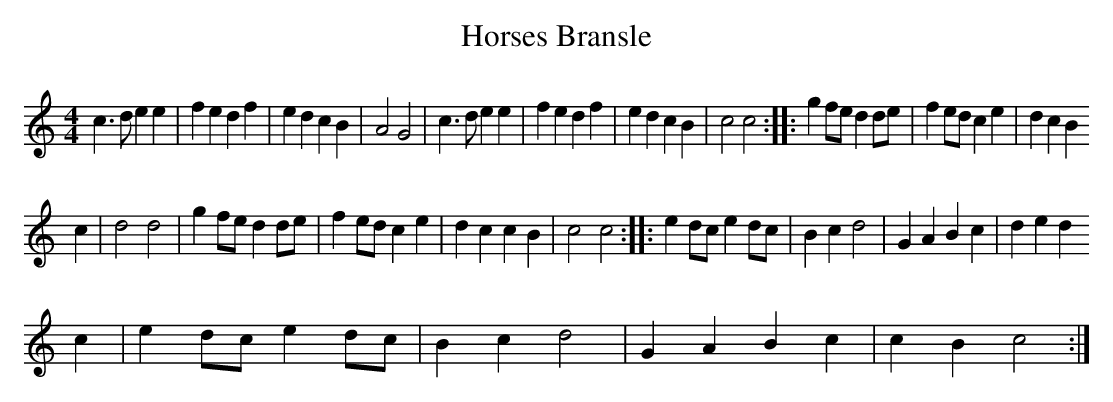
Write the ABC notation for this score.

X:1
T:Horses Bransle
M:4/4
L:1/4
K:C
c>dee|fedf|edcB|A2G2|c>dee|fedf|edcB|c2c2:|:gf/2e/2dd/2e/2|fe/2d/2ce|dcB
c|d2d2|gf/2e/2dd/2e/2|fe/2d/2ce|dccB|c2c2:|:ed/2c/2ed/2c/2|Bcd2|GABc|ded
c|ed/2c/2ed/2c/2|Bcd2|GABc|cBc2:|
